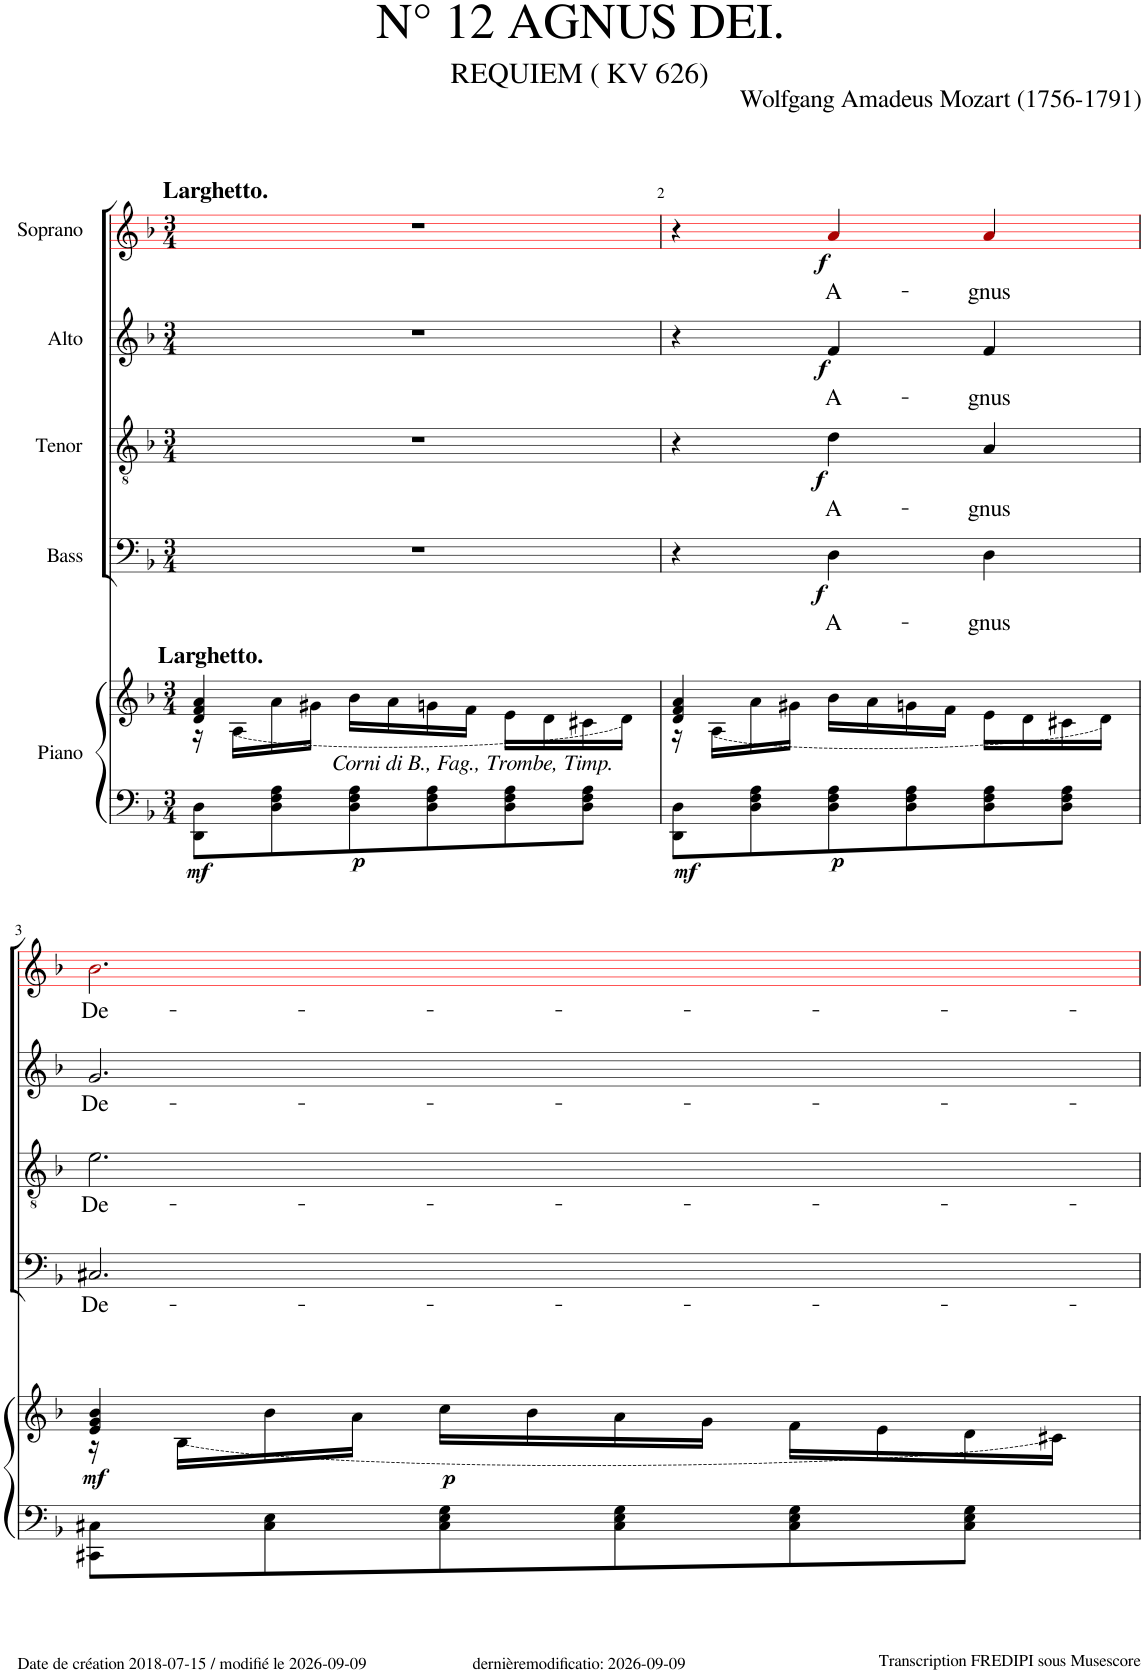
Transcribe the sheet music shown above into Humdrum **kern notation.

**kern	**kern	**dynam	**kern	**text	**dynam	**kern	**text	**dynam	**kern	**text	**dynam	**kern	**text	**dynam
*part5	*part5	*part5	*part4	*part4	*part4	*part3	*part3	*part3	*part2	*part2	*part2	*part1	*part1	*part1
*staff6	*staff5	*staff5/6	*staff4	*staff4	*staff4	*staff3	*staff3	*staff3	*staff2	*staff2	*staff2	*staff1	*staff1	*staff1
*I"Piano	*	*	*I"Bass	*	*	*I"Tenor	*	*	*I"Alto	*	*	*I"Soprano	*	*
*I'Pno	*	*	*	*	*	*	*	*	*	*	*	*	*	*
*	*	*	*	*	*	*	*	*	*	*	*	*stria5	*	*
*clefF4	*clefG2	*	*clefF4	*	*	*clefGv2	*	*	*clefG2	*	*	*clefG2	*	*
*	*	*	*	*	*	*	*	*	*	*	*	*ITrd1c2	*	*
*k[b-]	*k[b-]	*	*k[b-]	*	*	*k[b-]	*	*	*k[b-]	*	*	*k[b-]	*	*
*M3/4	*M3/4	*	*M3/4	*	*	*M3/4	*	*	*M3/4	*	*	*M3/4	*	*
=1	=1	=1	=1	=1	=1	=1	=1	=1	=1	=1	=1	=1	=1	=1
*	*^	*	*	*	*	*	*	*	*	*	*	*	*	*
!	!LO:TX:a:B:t=Larghetto.	!	!	!	!	!	!	!	!	!	!	!	!	!	!
!	!	!	!LO:DY:b=2	!	!	!	!	!	!	!	!	!	!	!	!
8DD\ 8D\L	4d/ 4f/ 4a/	16r	mf	2.r	.	.	2.r	.	.	2.r	.	.	2.r	.	.
.	.	(16A\LL	.	.	.	.	.	.	.	.	.	.	.	.	.
8D\ 8F\ 8A\	.	16a\	.	.	.	.	.	.	.	.	.	.	.	.	.
.	.	16g#X\JJ	.	.	.	.	.	.	.	.	.	.	.	.	.
!	!LO:TX:b:i:t=Corni di B., Fag., Trombe, Timp.	!	!	!	!	!	!	!	!	!	!	!	!	!	!
!	!	!	!LO:DY:b=2	!	!	!	!	!	!	!	!	!	!	!	!
8D\ 8F\ 8A\	2ryy	16b-\LL	p	.	.	.	.	.	.	.	.	.	.	.	.
.	.	16a\	.	.	.	.	.	.	.	.	.	.	.	.	.
8D\ 8F\ 8A\	.	16gn\	.	.	.	.	.	.	.	.	.	.	.	.	.
.	.	16f\JJ	.	.	.	.	.	.	.	.	.	.	.	.	.
8D\ 8F\ 8A\	.	16e\LL	.	.	.	.	.	.	.	.	.	.	.	.	.
.	.	16d\	.	.	.	.	.	.	.	.	.	.	.	.	.
8D\ 8F\ 8A\J	.	16c#X\	.	.	.	.	.	.	.	.	.	.	.	.	.
.	.	16d\JJ)	.	.	.	.	.	.	.	.	.	.	.	.	.
=2	=2	=2	=2	=2	=2	=2	=2	=2	=2	=2	=2	=2	=2	=2	=2
!	!	!	!LO:DY:b=2	!	!	!	!	!	!	!	!	!	!	!	!
8DD\ 8D\L	4d/ 4f/ 4a/	16r	mf	4r	.	.	4r	.	.	4r	.	.	4r	.	.
.	.	(16A\LL	.	.	.	.	.	.	.	.	.	.	.	.	.
8D\ 8F\ 8A\	.	16a\	.	.	.	.	.	.	.	.	.	.	.	.	.
.	.	16g#X\JJ	.	.	.	.	.	.	.	.	.	.	.	.	.
!	!	!	!LO:DY:b=2	!	!LO:LY:b	!LO:DY:b	!	!LO:LY:b	!LO:DY:b	!	!LO:LY:b	!LO:DY:b	!	!LO:LY:b	!LO:DY:b
8D\ 8F\ 8A\	2ryy	16b-\LL	p	4D!\	A-	f	4d!\	A-	f	4f!/	A-	f	4a!i/	A-	f
.	.	16a\	.	.	.	.	.	.	.	.	.	.	.	.	.
8D\ 8F\ 8A\	.	16gn\	.	.	.	.	.	.	.	.	.	.	.	.	.
.	.	16f\JJ	.	.	.	.	.	.	.	.	.	.	.	.	.
!	!	!	!	!	!LO:LY:b	!	!	!LO:LY:b	!	!	!LO:LY:b	!	!	!LO:LY:b	!
8D\ 8F\ 8A\	.	16e\LL	.	4D!\	-gnus	.	4A!/	-gnus	.	4f!/	-gnus	.	4a!i/	-gnus	.
.	.	16d\	.	.	.	.	.	.	.	.	.	.	.	.	.
8D\ 8F\ 8A\J	.	16c#X\	.	.	.	.	.	.	.	.	.	.	.	.	.
.	.	16d\JJ)	.	.	.	.	.	.	.	.	.	.	.	.	.
!!LO:LB:g=z
=3	=3	=3	=3	=3	=3	=3	=3	=3	=3	=3	=3	=3	=3	=3	=3
!	!	!	!LO:DY:a=2	!	!LO:LY:b	!	!	!LO:LY:b	!	!	!LO:LY:b	!	!	!LO:LY:b	!
8CC#X\ 8C#X\L	4e/ 4g/ 4b-/	16r	mf	2.C#X!/	De-	.	2.e!\	De-	.	2.g!/	De-	.	2.b-!i\	De-	.
.	.	(16B-\LL	.	.	.	.	.	.	.	.	.	.	.	.	.
8C#\ 8E\	.	16b-\	.	.	.	.	.	.	.	.	.	.	.	.	.
.	.	16a\JJ	.	.	.	.	.	.	.	.	.	.	.	.	.
!	!	!	!LO:DY:a=2	!	!	!	!	!	!	!	!	!	!	!	!
8C#\ 8E\ 8G\	2ryy	16cc\LL	p	.	.	.	.	.	.	.	.	.	.	.	.
.	.	16b-\	.	.	.	.	.	.	.	.	.	.	.	.	.
8C#\ 8E\ 8G\	.	16a\	.	.	.	.	.	.	.	.	.	.	.	.	.
.	.	16g\JJ	.	.	.	.	.	.	.	.	.	.	.	.	.
8C#\ 8E\ 8G\	.	16f\LL	.	.	.	.	.	.	.	.	.	.	.	.	.
.	.	16e\	.	.	.	.	.	.	.	.	.	.	.	.	.
8C#\ 8E\ 8G\J	.	16d\	.	.	.	.	.	.	.	.	.	.	.	.	.
.	.	16c#X\JJ)	.	.	.	.	.	.	.	.	.	.	.	.	.
*	*v	*v	*	*	*	*	*	*	*	*	*	*	*	*	*
=	=	=	=	=	=	=	=	=	=	=	=	=	=	=
*-	*-	*-	*-	*-	*-	*-	*-	*-	*-	*-	*-	*-	*-	*-
